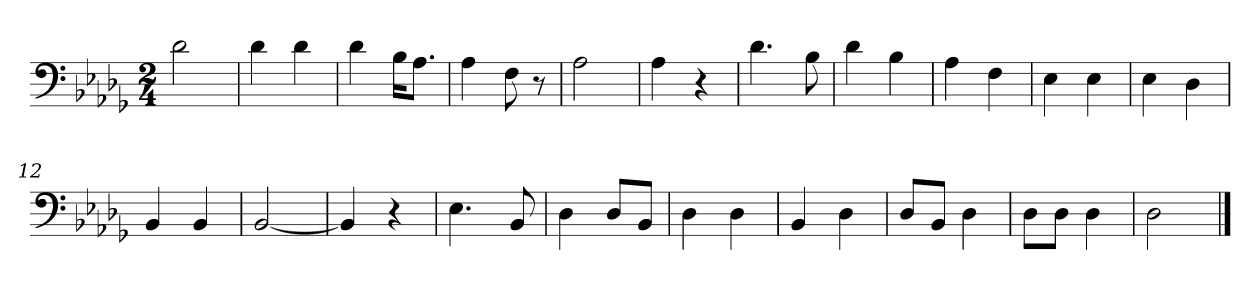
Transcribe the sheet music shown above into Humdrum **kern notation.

**kern
*part1
*staff1
*clefF4
*k[b-e-a-d-g-]
*M2/4
=1
2d-\
=2
4d-\
4d-\
=3
4d-\
16B-\KL
8.A-\J
=4
4A-\
8F\
8r
=5
2A-\
=6
4A-\
4r
=7
4.d-\
8B-\
=8
4d-\
4B-\
=9
4A-\
4F\
=10
4E-\
4E-\
=11
4E-\
4D-\
=12
4BB-/
4BB-/
=13
[2BB-/
=14
4BB-/]
4r
=15
4.E-\
8BB-/
=16
4D-\
8D-/L
8BB-/J
=17
4D-\
4D-\
=18
4BB-/
4D-\
=19
8D-/L
8BB-/J
4D-\
=20
8D-\L
8D-\J
4D-\
=21
2D-\
==
*-
